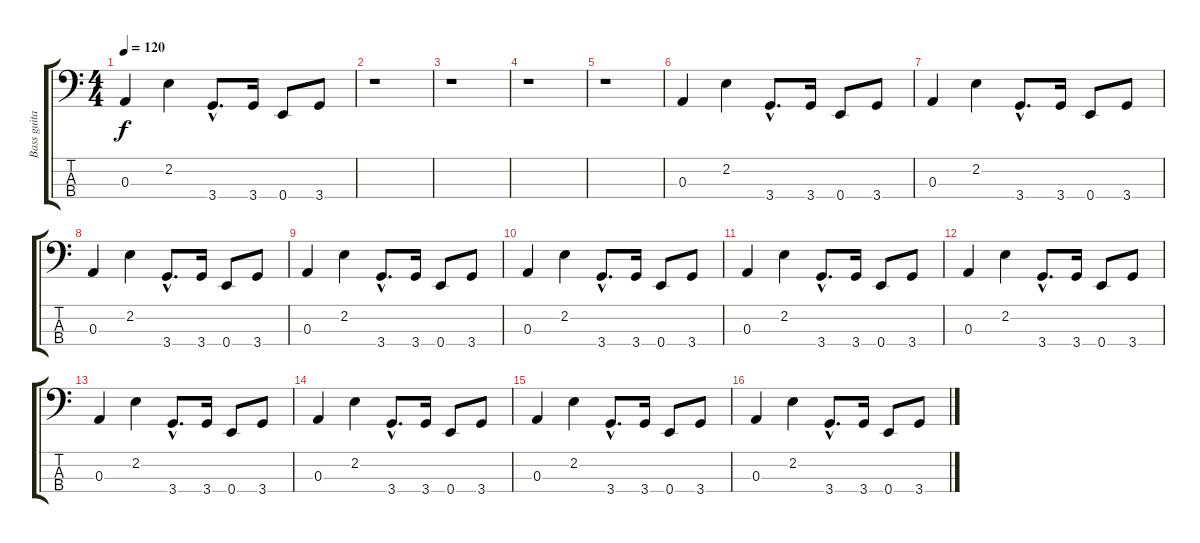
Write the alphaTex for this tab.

\track ("Bass guitar" "Bass guita") {instrument electricbasspick}
\staff {score tabs}
\tuning (G2 D2 A1 E1) {hide}
\ts (4 4)
\tempo 120
\clef f4
\ks c
0.3.4{dy f} 2.2.4 3.4{hac}.8{d} 3.4.16 0.4.8 3.4.8 |
r.1 |
r.1 |
r.1 |
r.1 |
0.3.4 2.2.4 3.4{hac}.8{d} 3.4.16 0.4.8 3.4.8 |
0.3.4 2.2.4 3.4{hac}.8{d} 3.4.16 0.4.8 3.4.8 |
0.3.4 2.2.4 3.4{hac}.8{d} 3.4.16 0.4.8 3.4.8 |
0.3.4 2.2.4 3.4{hac}.8{d} 3.4.16 0.4.8 3.4.8 |
0.3.4 2.2.4 3.4{hac}.8{d} 3.4.16 0.4.8 3.4.8 |
0.3.4 2.2.4 3.4{hac}.8{d} 3.4.16 0.4.8 3.4.8 |
0.3.4 2.2.4 3.4{hac}.8{d} 3.4.16 0.4.8 3.4.8 |
0.3.4 2.2.4 3.4{hac}.8{d} 3.4.16 0.4.8 3.4.8 |
0.3.4 2.2.4 3.4{hac}.8{d} 3.4.16 0.4.8 3.4.8 |
0.3.4 2.2.4 3.4{hac}.8{d} 3.4.16 0.4.8 3.4.8 |
0.3.4 2.2.4 3.4{hac}.8{d} 3.4.16 0.4.8 3.4.8
